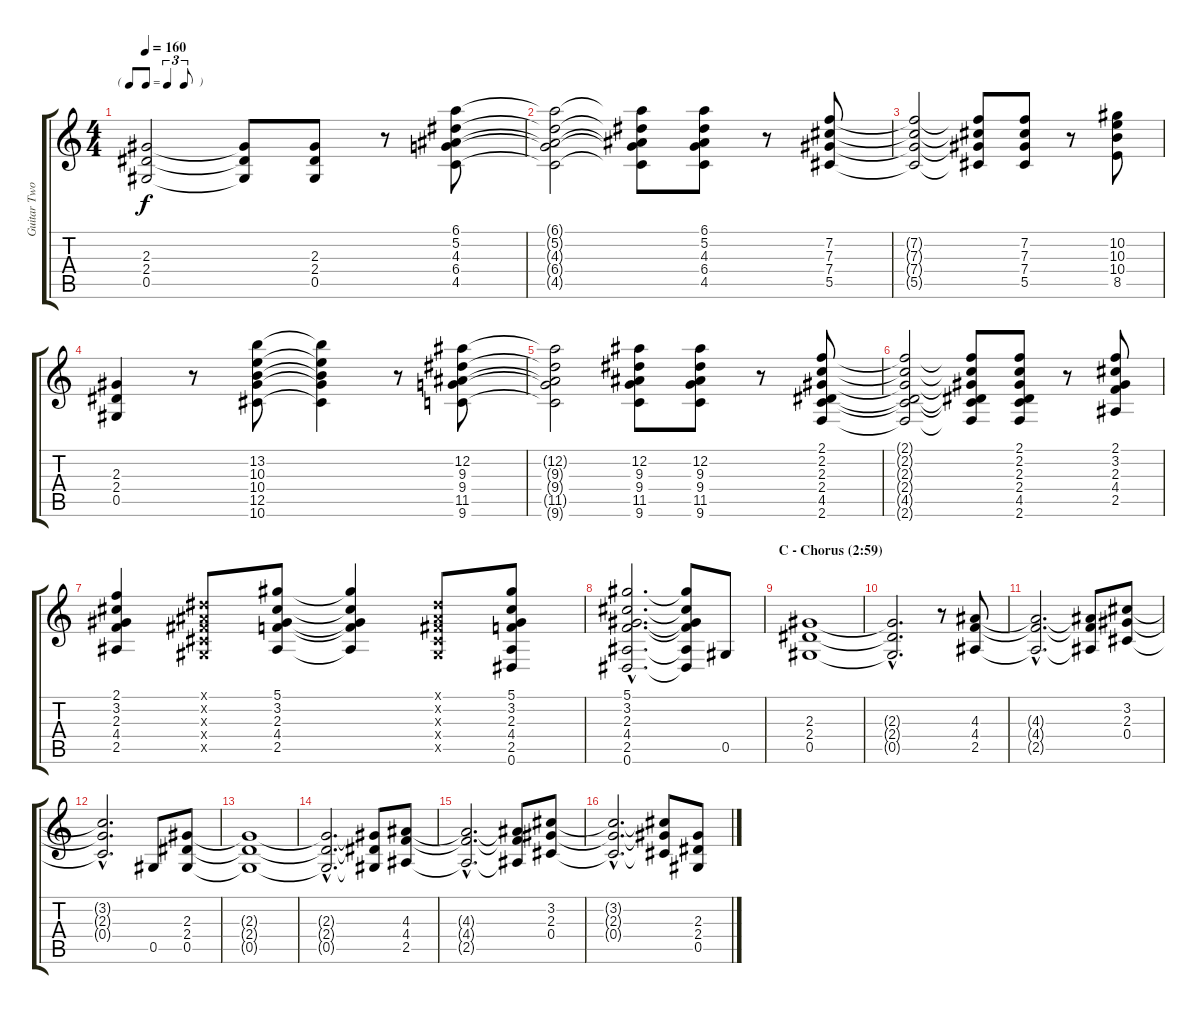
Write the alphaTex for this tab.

\track ("Guitar Two" "Guitar Two") {instrument distortionguitar}
\staff {score tabs}
\tuning (Eb4 Bb3 Gb3 Db3 Ab2 Eb2) {hide}
\ts (4 4)
\tf triplet8th
\tempo 160
\clef g2
\ks c
(2.3{t} 2.4{t} 0.5{t}).2{dy f} (2.3{t} 2.4{t} 0.5{t}).8 (2.3 2.4 0.5).8 r.8 (6.1 5.2 4.3 6.4 4.5).8 |
(6.1{t} 5.2{t} 4.3{t} 6.4{t} 4.5{t}).2 (6.1{t} 5.2{t} 4.3{t} 6.4{t} 4.5{t}).8 (6.1 5.2 4.3 6.4 4.5).8 r.8 (7.2 7.3 7.4 5.5).8 |
(7.2{t} 7.3{t} 7.4{t} 5.5{t}).2 (7.2{t} 7.3{t} 7.4{t} 5.5{t}).8 (7.2 7.3 7.4 5.5).8 r.8 (10.2 10.3 10.4 8.5).8 |
(2.3 2.4 0.5).4 r.8 (13.2 10.3 10.4 12.5 10.6).8 (13.2{t} 10.3{t} 10.4{t} 12.5{t} 10.6{t}).4 r.8 (12.2 9.3 9.4 11.5 9.6).8 |
(12.2{t} 9.3{t} 9.4{t} 11.5{t} 9.6{t}).2 (12.2 9.3 9.4 11.5 9.6).8 (12.2 9.3 9.4 11.5 9.6).8 r.8 (2.1 2.2 2.3 2.4 4.5 2.6).8 |
(2.1{t} 2.2{t} 2.3{t} 2.4{t} 4.5{t} 2.6{t}).2 (2.1{t} 2.2{t} 2.3{t} 2.4{t} 4.5{t} 2.6{t}).8 (2.1 2.2 2.3 2.4 4.5 2.6).8 r.8 (2.1 3.2 2.3 4.4 2.5).8 |
(2.1 3.2 2.3 4.4 2.5).4 (0.1{x} 0.2{x} 0.3{x} 0.4{x} 0.5{x}).8 (5.1 3.2 2.3 4.4 2.5).8 (5.1{t} 3.2{t} 2.3{t} 4.4{t} 2.5{t}).4 (0.1{x} 0.2{x} 0.3{x} 0.4{x} 0.5{x}).8 (5.1 3.2 2.3 4.4 2.5 0.6).8 |
(5.1{hac} 3.2{hac} 2.3{hac} 4.4{hac} 2.5{hac} 0.6{hac}).2{d} (5.1{t} 3.2{t} 2.3{t} 4.4{t} 2.5{t} 0.6{t}).8 0.5.8 |
\section ("" "C - Chorus (2:59)")
(2.3 2.4 0.5).1 |
(2.3{hac t} 2.4{hac t} 0.5{hac t}).2{d} r.8 (4.3 4.4 2.5).8 |
(4.3{hac t} 4.4{hac t} 2.5{hac t}).2{d} (4.3{t} 4.4{t} 2.5{t}).8 (3.2 2.3 0.4).8 |
(3.2{hac t} 2.3{hac t} 0.4{hac t}).2{d} 0.5.8 (2.3 2.4 0.5).8 |
(2.3{t} 2.4{t} 0.5{t}).1 |
(2.3{hac t} 2.4{hac t} 0.5{hac t}).2{d} (2.3{t} 2.4{t} 0.5{t}).8 (4.3 4.4 2.5).8 |
(4.3{hac t} 4.4{hac t} 2.5{hac t}).2{d} (4.3{t} 4.4{t} 2.5{t}).8 (3.2 2.3 0.4).8 |
(3.2{hac t} 2.3{hac t} 0.4{hac t}).2{d} (3.2{t} 2.3{t} 0.4{t}).8 (2.3 2.4 0.5).8
